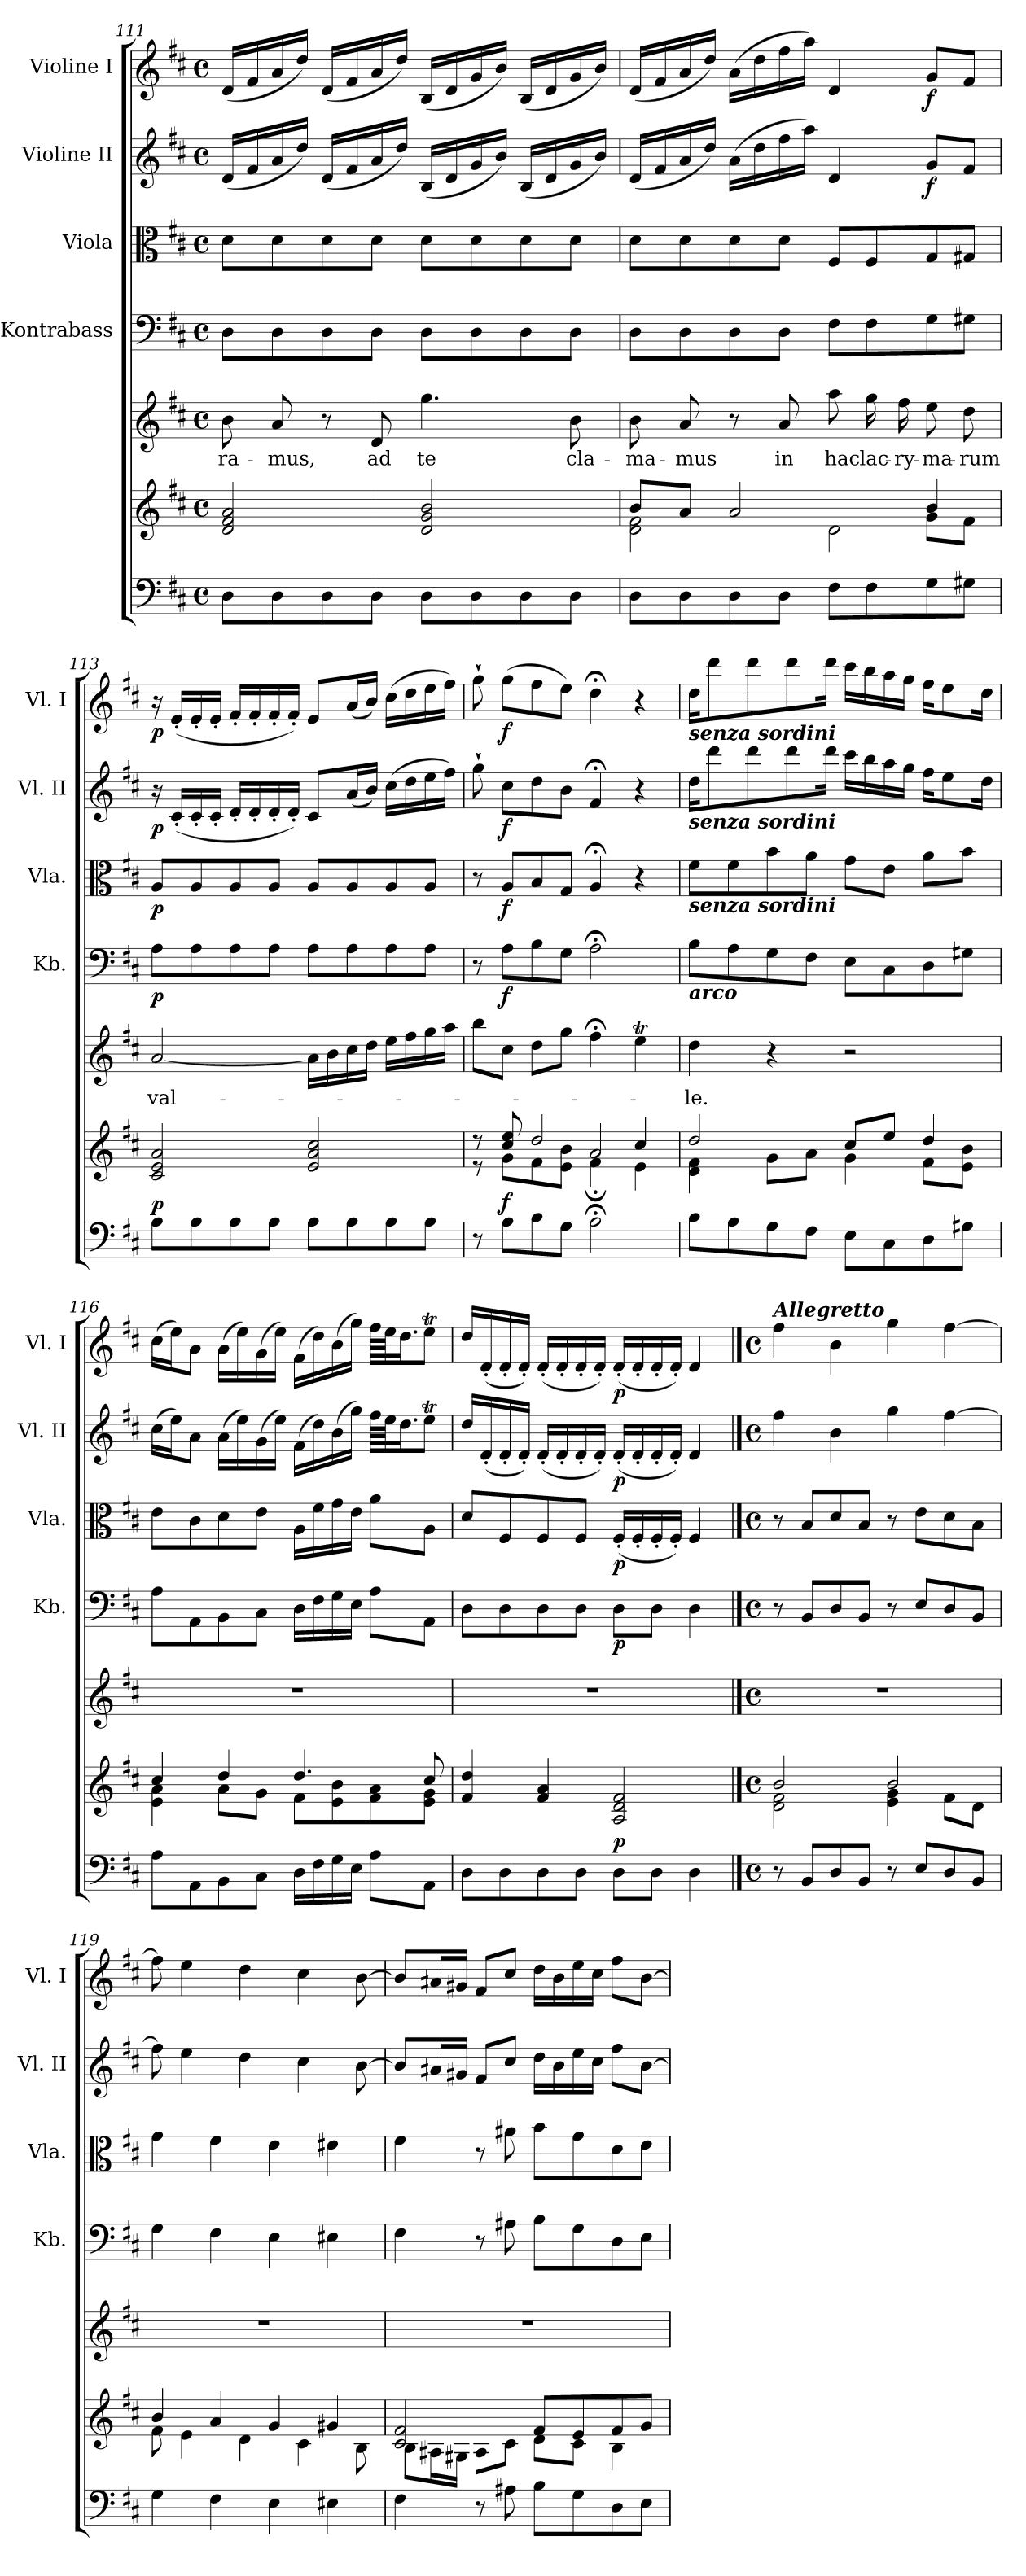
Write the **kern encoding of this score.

**kern	**kern	**dynam	**kern	**text	**kern	**dynam	**kern	**dynam	**kern	**dynam	**kern	**dynam
*part6	*part6	*part6	*part5	*part5	*part4	*part4	*part3	*part3	*part2	*part2	*part1	*part1
*staff7	*staff6	*staff6/7	*staff5	*staff5	*staff4	*staff4	*staff3	*staff3	*staff2	*staff2	*staff1	*staff1
*	*	*	*	*	*I"Kontrabass	*	*I"Viola	*	*I"Violine II	*	*I"Violine I	*
*	*	*	*	*	*I'Kb.	*	*I'Vla.	*	*I'Vl. II	*	*I'Vl. I	*
*clefF4	*clefG2	*	*clefG2	*	*clefF4	*	*clefC3	*	*clefG2	*	*clefG2	*
*	*	*	*	*	*ITrd7c12	*	*	*	*	*	*	*
*k[f#c#]	*k[f#c#]	*	*k[f#c#]	*	*k[f#c#]	*	*k[f#c#]	*	*k[f#c#]	*	*k[f#c#]	*
*D:	*D:	*	*D:	*	*D:	*	*D:	*	*D:	*	*D:	*
*M4/4	*M4/4	*	*M4/4	*	*M4/4	*	*M4/4	*	*M4/4	*	*M4/4	*
*met(c)	*met(c)	*	*met(c)	*	*met(c)	*	*met(c)	*	*met(c)	*	*met(c)	*
=111	=111	=111	=111	=111	=111	=111	=111	=111	=111	=111	=111	=111
!	!	!	!	!LO:LY:b	!	!	!	!	!	!	!	!
8D\L	2d/ 2f#/ 2a/	.	8b\	-ra-	8DD\L	.	8d\L	.	(<16d/LL	.	(<16d/LL	.
.	.	.	.	.	.	.	.	.	16f#/	.	16f#/	.
!	!	!	!	!LO:LY:b	!	!	!	!	!	!	!	!
8D\	.	.	8a/	-mus,	8DD\	.	8d\	.	16a/	.	16a/	.
.	.	.	.	.	.	.	.	.	16dd/JJ)	.	16dd/JJ)	.
8D\	.	.	8r	.	8DD\	.	8d\	.	(<16d/LL	.	(<16d/LL	.
.	.	.	.	.	.	.	.	.	16f#/	.	16f#/	.
!	!	!	!	!LO:LY:b	!	!	!	!	!	!	!	!
8D\J	.	.	8d/	ad	8DD\J	.	8d\J	.	16a/	.	16a/	.
.	.	.	.	.	.	.	.	.	16dd/JJ)	.	16dd/JJ)	.
!	!	!	!	!LO:LY:b	!	!	!	!	!	!	!	!
8D\L	2d/ 2g/ 2b/	.	4.gg\	te	8DD\L	.	8d\L	.	(<16B/LL	.	(<16B/LL	.
.	.	.	.	.	.	.	.	.	16d/	.	16d/	.
8D\	.	.	.	.	8DD\	.	8d\	.	16g/	.	16g/	.
.	.	.	.	.	.	.	.	.	16b/JJ)	.	16b/JJ)	.
8D\	.	.	.	.	8DD\	.	8d\	.	(<16B/LL	.	(<16B/LL	.
.	.	.	.	.	.	.	.	.	16d/	.	16d/	.
!	!	!	!	!LO:LY:b	!	!	!	!	!	!	!	!
8D\J	.	.	8b\	cla-	8DD\J	.	8d\J	.	16g/	.	16g/	.
.	.	.	.	.	.	.	.	.	16b/JJ)	.	16b/JJ)	.
!!LO:LB:g=z
=112	=112	=112	=112	=112	=112	=112	=112	=112	=112	=112	=112	=112
*	*^	*	*	*	*	*	*	*	*	*	*	*
*	*	*^	*	*	*	*	*	*	*	*	*	*	*
!	!	!	!	!	!	!LO:LY:b	!	!	!	!	!	!	!	!
8D\L	8b/L	2d\ 2f#\	2.ryy	.	8b\	-ma-	8DD\L	.	8d\L	.	(<16d/LL	.	(<16d/LL	.
.	.	.	.	.	.	.	.	.	.	.	16f#/	.	16f#/	.
!	!	!	!	!	!	!LO:LY:b	!	!	!	!	!	!	!	!
8D\	8a/J	.	.	.	8a/	-mus	8DD\	.	8d\	.	16a/	.	16a/	.
.	.	.	.	.	.	.	.	.	.	.	16dd/JJ)	.	16dd/JJ)	.
8D\	2a/	.	.	.	8r	.	8DD\	.	8d\	.	(>16a\LL	.	(>16a\LL	.
.	.	.	.	.	.	.	.	.	.	.	16dd\	.	16dd\	.
!	!	!	!	!	!	!LO:LY:b	!	!	!	!	!	!	!	!
8D\J	.	.	.	.	8a/	in	8DD\J	.	8d\J	.	16ff#\	.	16ff#\	.
.	.	.	.	.	.	.	.	.	.	.	16aa\JJ)	.	16aa\JJ)	.
!	!	!	!	!	!	!LO:LY:b	!	!	!	!	!	!	!	!
8F#\L	.	2d\	.	.	8aa\	hac	8FF#\L	.	8F#/L	.	4d/	.	4d/	.
!	!	!	!	!	!	!LO:LY:b	!	!	!	!	!	!	!	!
8F#\	.	.	.	.	16gg\	lac-	8FF#\	.	8F#/	.	.	.	.	.
!	!	!	!	!	!	!LO:LY:b	!	!	!	!	!	!	!	!
.	.	.	.	.	16ff#\	-ry-	.	.	.	.	.	.	.	.
!	!	!	!	!	!	!LO:LY:b	!	!	!	!	!	!LO:DY:b	!	!LO:DY:b
8G\	4b/	.	8g\L	.	8ee\	-ma-	8GG\	.	8G/	.	8g/L	f	8g/L	f
!	!	!	!	!	!	!LO:LY:b	!	!	!	!	!	!	!	!
8G#X\J	.	.	8f#\J	.	8dd\	-rum	8GG#X\J	.	8G#X/J	.	8f#/J	.	8f#/J	.
=113	=113	=113	=113	=113	=113	=113	=113	=113	=113	=113	=113	=113	=113	=113
!	!	!	!	!LO:DY:a=2	!	!LO:LY:b	!	!LO:DY:b	!	!LO:DY:b	!	!LO:DY:b	!	!LO:DY:b
*	*v	*v	*v	*	*	*	*	*	*	*	*	*	*	*
8A\L	2c#/ 2e/ 2a/	p	[2a/	val-	8AA\L	p	8A/L	p	16r	p	16r	p
.	.	.	.	.	.	.	.	.	(<16c#'</LL	.	(<16e'</LL	.
8A\	.	.	.	.	8AA\	.	8A/	.	16c#'</	.	16e'</	.
.	.	.	.	.	.	.	.	.	16c#'</JJ	.	16e'</JJ	.
8A\	.	.	.	.	8AA\	.	8A/	.	16d'</LL	.	16f#'</LL	.
.	.	.	.	.	.	.	.	.	16d'</	.	16f#'</	.
8A\J	.	.	.	.	8AA\J	.	8A/J	.	16d'</	.	16f#'</	.
.	.	.	.	.	.	.	.	.	16d'</JJ)	.	16f#'</JJ)	.
8A\L	2e/ 2a/ 2cc#/	.	16a\LL]	.	8AA\L	.	8A/L	.	8c#/L	.	8e/L	.
.	.	.	16b\	.	.	.	.	.	.	.	.	.
8A\	.	.	16cc#\	.	8AA\	.	8A/	.	(<16a/L	.	(<16a/L	.
.	.	.	16dd\JJ	.	.	.	.	.	16b/JJ)	.	16b/JJ)	.
8A\	.	.	16ee\LL	.	8AA\	.	8A/	.	(>16cc#\LL	.	(>16cc#\LL	.
.	.	.	16ff#\	.	.	.	.	.	16dd\	.	16dd\	.
8A\J	.	.	16gg\	.	8AA\J	.	8A/J	.	16ee\	.	16ee\	.
.	.	.	16aa\JJ	.	.	.	.	.	16ff#\JJ)	.	16ff#\JJ)	.
=114	=114	=114	=114	=114	=114	=114	=114	=114	=114	=114	=114	=114
*	*^	*	*	*	*	*	*	*	*	*	*	*
*	*	*^	*	*	*	*	*	*	*	*	*	*	*
8r	8r	8r	2ryy	.	8bb\L	.	8r	.	8r	.	8gg`>\	.	8gg`>\	.
!	!	!	!	!LO:DY:a=2	!	!	!	!LO:DY:b	!	!LO:DY:b	!	!LO:DY:b	!	!LO:DY:b
8A\L	8cc#/ 8ee/	8g\L	.	f	8cc#\J	.	8AA\L	f	8A/L	f	8cc#\L	f	(>8gg\L	f
8B\	2dd/	8f#\	.	.	8dd\L	.	8BB\	.	8B/	.	8dd\	.	8ff#\	.
8G\J	.	8e\ 8b\J	.	.	8gg\J	.	8GG\J	.	8G/J	.	8b\J	.	8ee\J)	.
2A;<\	.	4f#;<\	2a/	.	4ff#;<\	.	2AA;<\	.	4A;</	.	4f#;</	.	4dd;<\	.
.	4cc#/	4e\	.	.	4eeT\	.	.	.	4r	.	4r	.	4r	.
*	*	*v	*v	*	*	*	*	*	*	*	*	*	*	*
!!LO:PB:g=z
=115	=115	=115	=115	=115	=115	=115	=115	=115	=115	=115	=115	=115	=115
!	!	!	!	!	!	!	!	!	!	!	!	!LO:TX:b:Bi:t=senza sordini	!
!	!	!	!	!	!	!	!	!	!	!LO:TX:b:Bi:t=senza sordini	!	!	!
!	!	!	!	!	!	!	!	!LO:TX:b:Bi:t=senza sordini	!	!	!	!	!
!	!	!	!	!	!	!LO:TX:b:Bi:t=arco	!	!	!	!	!	!	!
!	!	!	!	!	!LO:LY:b	!	!	!	!	!	!	!	!
8B\L	2dd/	4d\ 4f#\	.	4dd\	-le.	8BB\L	.	8f#\L	.	16dd\KL	.	16dd\KL	.
.	.	.	.	.	.	.	.	.	.	8ddd\	.	8ddd\	.
8A\	.	.	.	.	.	8AA\	.	8f#\	.	.	.	.	.
.	.	.	.	.	.	.	.	.	.	8ddd\	.	8ddd\	.
8G\	.	8g\L	.	4r	.	8GG\	.	8b\	.	.	.	.	.
.	.	.	.	.	.	.	.	.	.	8ddd\	.	8ddd\	.
8F#\J	.	8a\J	.	.	.	8FF#\J	.	8a\J	.	.	.	.	.
.	.	.	.	.	.	.	.	.	.	16ddd\Jk	.	16ddd\Jk	.
8E\L	8cc#/L	4g\	.	2r	.	8EE\L	.	8g\L	.	16ccc#\LL	.	16ccc#\LL	.
.	.	.	.	.	.	.	.	.	.	16bb\	.	16bb\	.
8C#\	8ee/J	.	.	.	.	8CC#\	.	8e\J	.	16aa\	.	16aa\	.
.	.	.	.	.	.	.	.	.	.	16gg\JJ	.	16gg\JJ	.
8D\	4dd/	8f#\L	.	.	.	8DD\	.	8a\L	.	16ff#\KL	.	16ff#\KL	.
.	.	.	.	.	.	.	.	.	.	8ee\	.	8ee\	.
8G#X\J	.	8e\ 8b\J	.	.	.	8GG#X\J	.	8b\J	.	.	.	.	.
.	.	.	.	.	.	.	.	.	.	16dd\Jk	.	16dd\Jk	.
=116	=116	=116	=116	=116	=116	=116	=116	=116	=116	=116	=116	=116	=116
8A\L	4cc#/	4e\ 4a\	.	1r	.	8AA\L	.	8e\L	.	(>16cc#\LL	.	(>16cc#\LL	.
.	.	.	.	.	.	.	.	.	.	16ee\J)	.	16ee\J)	.
8AA\	.	.	.	.	.	8AAA\	.	8c#\	.	8a\J	.	8a\J	.
8BB\	4dd/	8a\L	.	.	.	8BBB\	.	8d\	.	(>16a\LL	.	(>16a\LL	.
.	.	.	.	.	.	.	.	.	.	16ee\)	.	16ee\)	.
8C#\J	.	8g\J	.	.	.	8CC#\J	.	8e\J	.	(>16g\	.	(>16g\	.
.	.	.	.	.	.	.	.	.	.	16ee\JJ)	.	16ee\JJ)	.
16D\LL	4.dd/	8f#\L	.	.	.	16DD\LL	.	16A\LL	.	(>16f#\LL	.	(>16f#\LL	.
16F#\	.	.	.	.	.	16FF#\	.	16f#\	.	16dd\)	.	16dd\)	.
16G\	.	8e\ 8b\	.	.	.	16GG\	.	16g\	.	(>16b\	.	(>16b\	.
16E\JJ	.	.	.	.	.	16EE\JJ	.	16e\JJ	.	16gg\JJ)	.	16gg\JJ)	.
8A\L	.	8f#\ 8a\	.	.	.	8AA\L	.	8a\L	.	64ff#\LLLL	.	64ff#\LLLL	.
.	.	.	.	.	.	.	.	.	.	64ee\JJ	.	64ee\JJ	.
.	.	.	.	.	.	.	.	.	.	16.dd\J	.	16.dd\J	.
8AA\J	8cc#/	8e\ 8g\J	.	.	.	8AAA\J	.	8A\J	.	8eeT\J	.	8eeT\J	.
*	*v	*v	*	*	*	*	*	*	*	*	*	*	*
=117	=117	=117	=117	=117	=117	=117	=117	=117	=117	=117	=117	=117
8D\L	4f#/ 4dd/	.	1r	.	8DD\L	.	8d/L	.	16dd/LL	.	16dd/LL	.
.	.	.	.	.	.	.	.	.	(<16d'</	.	(<16d'</	.
8D\	.	.	.	.	8DD\	.	8F#/	.	16d'</	.	16d'</	.
.	.	.	.	.	.	.	.	.	16d'</JJ)	.	16d'</JJ)	.
8D\	4f#/ 4a/	.	.	.	8DD\	.	8F#/	.	(<16d'</LL	.	(<16d'</LL	.
.	.	.	.	.	.	.	.	.	16d'</	.	16d'</	.
8D\J	.	.	.	.	8DD\J	.	8F#/J	.	16d'</	.	16d'</	.
.	.	.	.	.	.	.	.	.	16d'</JJ)	.	16d'</JJ)	.
!	!	!LO:DY:a=2	!	!	!	!LO:DY:b	!	!LO:DY:b	!	!LO:DY:b	!	!LO:DY:b
8D\L	2A/ 2d/ 2f#/	p	.	.	8DD\L	p	(<16F#'</LL	p	(<16d'</LL	p	(<16d'</LL	p
.	.	.	.	.	.	.	16F#'</	.	16d'</	.	16d'</	.
8D\J	.	.	.	.	8DD\J	.	16F#'</	.	16d'</	.	16d'</	.
.	.	.	.	.	.	.	16F#'</JJ)	.	16d'</JJ)	.	16d'</JJ)	.
4D\	.	.	.	.	4DD\	.	4F#/	.	4d/	.	4d/	.
!!LO:LB:g=z
==118	==118	==118	==118	==118	==118	==118	==118	==118	==118	==118	==118	==118
*M4/4	*M4/4	*	*M4/4	*	*M4/4	*	*M4/4	*	*M4/4	*	*M4/4	*
*met(c)	*met(c)	*	*met(c)	*	*met(c)	*	*met(c)	*	*met(c)	*	*met(c)	*
*	*^	*	*	*	*	*	*	*	*	*	*	*
!	!	!	!	!	!	!	!	!	!	!	!	!LO:TX:a:Bi:t=Allegretto	!
8r	2b/	2d\ 2f#\	.	1r	.	8r	.	8r	.	4ff#\	.	4ff#\	.
8BB/L	.	.	.	.	.	8BBB/L	.	8B/L	.	.	.	.	.
8D/	.	.	.	.	.	8DD/	.	8d/	.	4b\	.	4b\	.
8BB/J	.	.	.	.	.	8BBB/J	.	8B/J	.	.	.	.	.
8r	2b/	4e\ 4g\	.	.	.	8r	.	8r	.	4gg\	.	4gg\	.
8E/L	.	.	.	.	.	8EE/L	.	8e\L	.	.	.	.	.
8D/	.	8f#\L	.	.	.	8DD/	.	8d\	.	[4ff#\	.	[4ff#\	.
8BB/J	.	8d\J	.	.	.	8BBB/J	.	8B\J	.	.	.	.	.
=119	=119	=119	=119	=119	=119	=119	=119	=119	=119	=119	=119	=119	=119
4G\	4b/	8f#\	.	1r	.	4GG\	.	4g\	.	8ff#\]	.	8ff#\]	.
.	.	4e\	.	.	.	.	.	.	.	4ee\	.	4ee\	.
4F#\	4a/	.	.	.	.	4FF#\	.	4f#\	.	.	.	.	.
.	.	4d\	.	.	.	.	.	.	.	4dd\	.	4dd\	.
4E\	4g/	.	.	.	.	4EE\	.	4e\	.	.	.	.	.
.	.	4c#\	.	.	.	.	.	.	.	4cc#\	.	4cc#\	.
4E#X\	4g#X/	.	.	.	.	4EE#X\	.	4e#X\	.	.	.	.	.
.	.	8B\	.	.	.	.	.	.	.	[8b\	.	[8b\	.
=120	=120	=120	=120	=120	=120	=120	=120	=120	=120	=120	=120	=120	=120
4F#\	2c#/ 2f#/	8B\L	.	1r	.	4FF#\	.	4f#\	.	8b/L]	.	8b/L]	.
.	.	16A#X\L	.	.	.	.	.	.	.	16a#X/L	.	16a#X/L	.
.	.	16G#X\JJ	.	.	.	.	.	.	.	16g#X/JJ	.	16g#X/JJ	.
8r	.	8A#\L	.	.	.	8r	.	8r	.	8f#/L	.	8f#/L	.
8A#X\	.	8c#\J	.	.	.	8AA#X\	.	8a#X\	.	8cc#/J	.	8cc#/J	.
8B\L	8f#/L	8d\L	.	.	.	8BB\L	.	8b\L	.	16dd\LL	.	16dd\LL	.
.	.	.	.	.	.	.	.	.	.	16b\	.	16b\	.
8G\	8e/	8c#\J	.	.	.	8GG\	.	8g\	.	16ee\	.	16ee\	.
.	.	.	.	.	.	.	.	.	.	16cc#\JJ	.	16cc#\JJ	.
8D\	8f#/	4B\	.	.	.	8DD\	.	8d\	.	8ff#\L	.	8ff#\L	.
8E\J	8g/J	.	.	.	.	8EE\J	.	8e\J	.	[8b\J	.	[8b\J	.
*	*v	*v	*	*	*	*	*	*	*	*	*	*	*
=	=	=	=	=	=	=	=	=	=	=	=	=
*-	*-	*-	*-	*-	*-	*-	*-	*-	*-	*-	*-	*-
